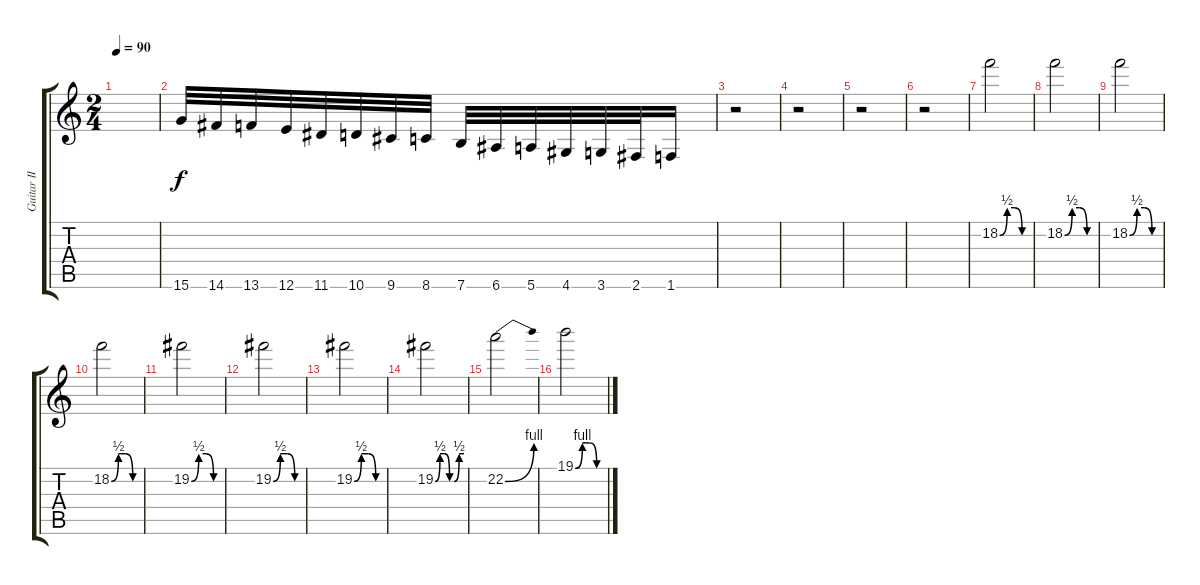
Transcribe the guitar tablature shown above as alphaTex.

\track ("Guitar II" "Guitar II") {instrument overdrivenguitar}
\staff {score tabs}
\tuning (E4 B3 G3 D3 A2 E2) {hide}
\ts (2 4)
\tempo 90
\clef g2
\ks c
|
15.6.32{volume 9 balance 14} 14.6.32 13.6.32 12.6.32 11.6.32 10.6.32 9.6.32 8.6.32 7.6.32 6.6.32 5.6.32 4.6.32 3.6.32 2.6.32 1.6.16 |
r.2{volume 10 balance 8} |
r.2 |
r.2 |
r.2 |
18.2{be (custom 0 0 15 2 30 2 45 0 60 0)}.2{volume 13} |
18.2{be (custom 0 0 15 2 30 2 45 0 60 0)}.2 |
18.2{be (custom 0 0 15 2 30 2 45 0 60 0)}.2 |
18.2{be (custom 0 0 15 2 30 2 45 0 60 0)}.2 |
19.2{be (custom 0 0 15 2 30 2 45 0 60 0)}.2 |
19.2{be (custom 0 0 15 2 30 2 45 0 60 0)}.2 |
19.2{be (custom 0 0 15 2 30 2 45 0 60 0)}.2 |
19.2{be (custom 0 0 10 2 20 2 30 0 40 0 50 2 60 2)}.2 |
22.2{be (bend 0 0 60 4)}.2 |
19.1{be (custom 0 0 15 4 30 4 45 0 60 0)}.2
